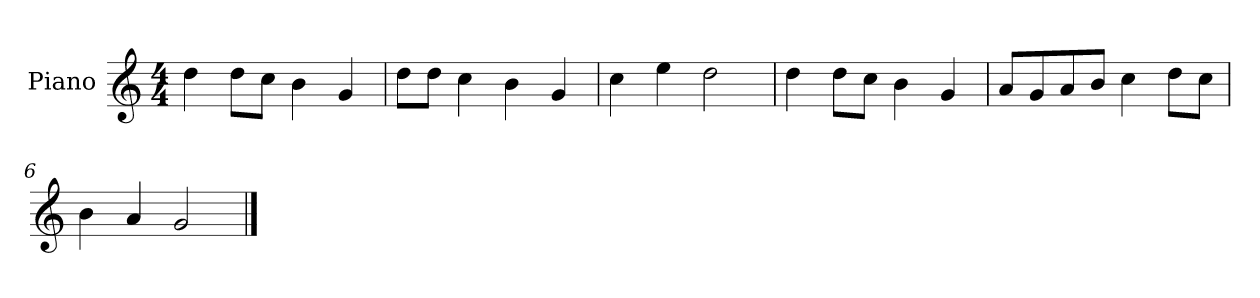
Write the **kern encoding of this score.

**kern
*part1
*staff1
*I"Piano
*I'P-no
*clefG2
*k[]
*M4/4
*MM90
=1
4dd\
8dd\L
8cc\J
4b\
4g/
=2
8dd\L
8dd\J
4cc\
4b\
4g/
=3
4cc\
4ee\
2dd\
=4
4dd\
8dd\L
8cc\J
4b\
4g/
=5
8a/L
8g/
8a/
8b/J
4cc\
8dd\L
8cc\J
=6
4b\
4a/
2g/
==
*-
